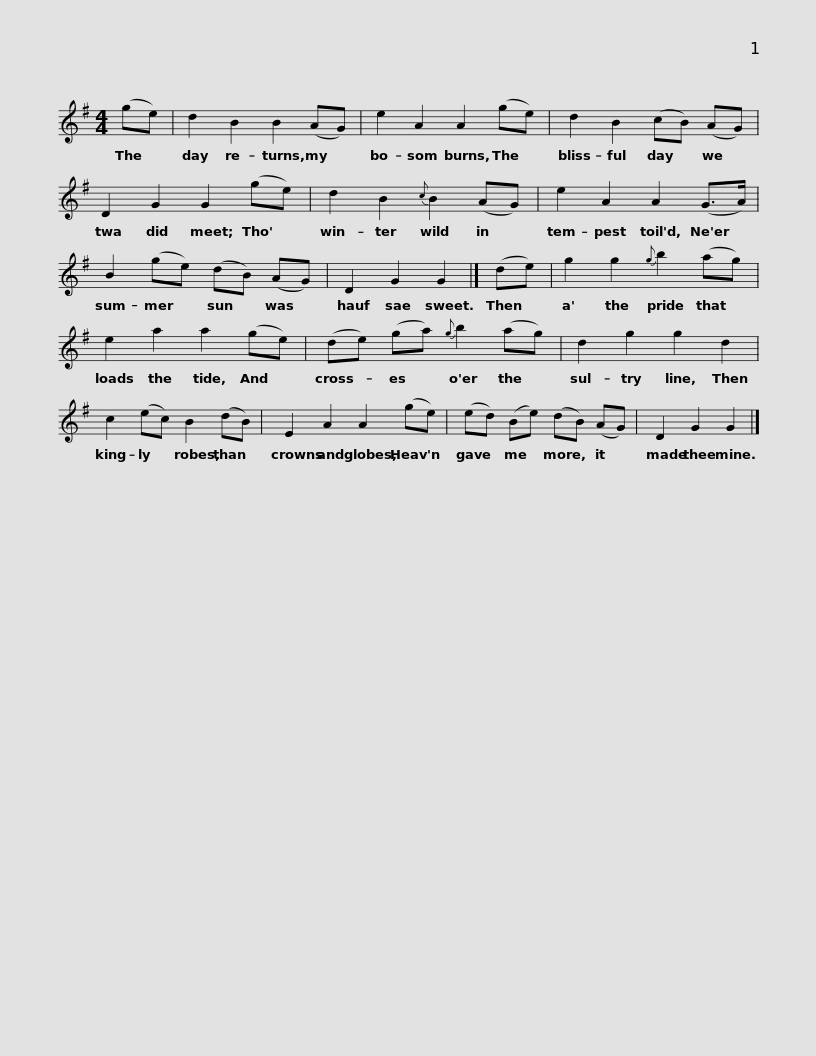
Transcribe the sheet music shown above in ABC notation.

X:1
L:1/8
M:4/4
I:linebreak $
K:G
V:1 treble
V:1
 (ge) | d2 B2 B2 (AG) | e2 A2 A2 (ge) | d2 B2 (cB) (AG) | D2 G2 G2 (ge) |$ %5
 d2 B2{c} B2 (AG) | e2 A2 A2 (G>A) | B2 (ge) (dB) (AG) | D2 G2 G2 |] (de) |$ %10
 g2 g2{g} b2 (ag) | e2 a2 a2 (ge) | (de) (ga){g} b2 (ag) | d2 g2 g2 d2 |$ c2 (ec) B2 (dB) | %15
 E2 A2 A2 (ge) | (ed) (Be) (dB) (AG) | D2 G2 G2 |] %18
